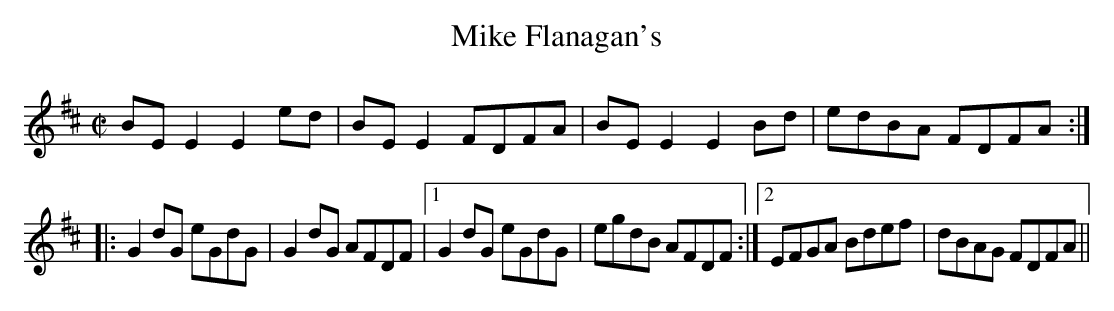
X:1
T:Mike Flanagan's
M:C|
K:Edor
BEE2 E2ed|BEE2 FDFA|BEE2 E2Bd|edBA FDFA:|
|:G2dG eGdG|G2dG AFDF|1 G2dG eGdG|egdB AFDF:|2 EFGA Bdef|dBAG FDFA||
